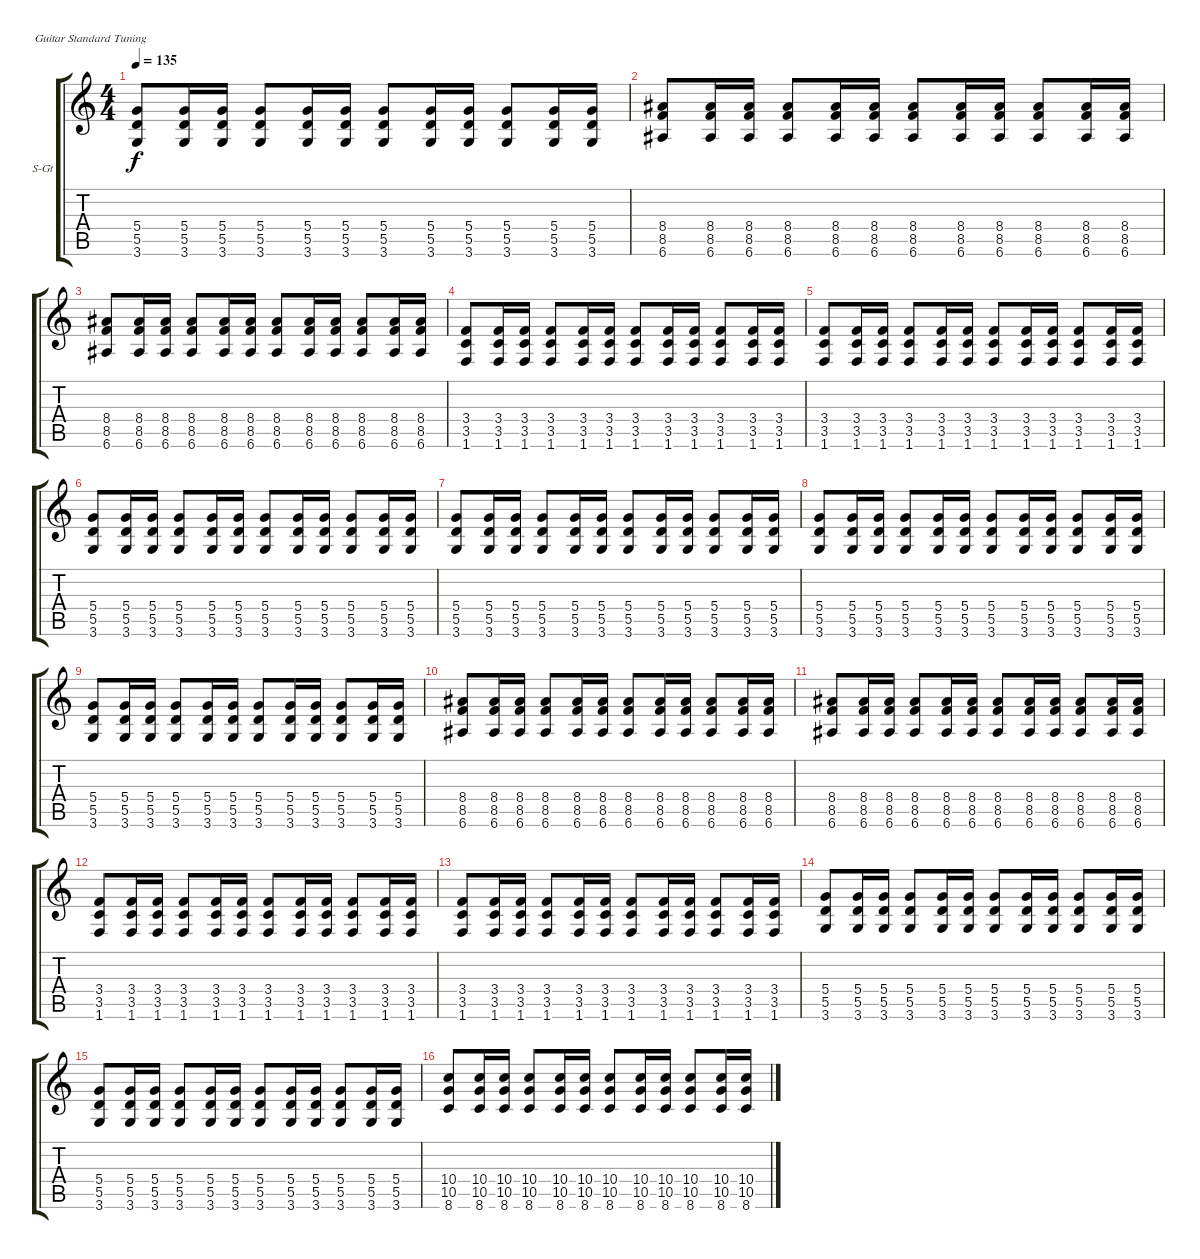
\bracketExtendMode groupsimilarinstruments
\firstSystemTrackNameOrientation horizontal
\otherSystemsTrackNameOrientation horizontal
\track ("Ритм гитара" "S-Gt") {instrument acousticguitarsteel}
\staff {score tabs}
\tuning (E4 B3 G3 D3 A2 E2)
\ts (4 4)
\tempo 135
\clef g2
\ks c
(5.4 5.5 3.6).8{dy f} (5.4 5.5 3.6).16 (5.4 5.5 3.6).16 (5.4 5.5 3.6).8 (5.4 5.5 3.6).16 (5.4 5.5 3.6).16 (5.4 5.5 3.6).8 (5.4 5.5 3.6).16 (5.4 5.5 3.6).16 (5.4 5.5 3.6).8 (5.4 5.5 3.6).16 (5.4 5.5 3.6).16 |
(8.4 8.5 6.6).8 (8.4 8.5 6.6).16 (8.4 8.5 6.6).16 (8.4 8.5 6.6).8 (8.4 8.5 6.6).16 (8.4 8.5 6.6).16 (8.4 8.5 6.6).8 (8.4 8.5 6.6).16 (8.4 8.5 6.6).16 (8.4 8.5 6.6).8 (8.4 8.5 6.6).16 (8.4 8.5 6.6).16 |
(8.4 8.5 6.6).8 (8.4 8.5 6.6).16 (8.4 8.5 6.6).16 (8.4 8.5 6.6).8 (8.4 8.5 6.6).16 (8.4 8.5 6.6).16 (8.4 8.5 6.6).8 (8.4 8.5 6.6).16 (8.4 8.5 6.6).16 (8.4 8.5 6.6).8 (8.4 8.5 6.6).16 (8.4 8.5 6.6).16 |
(3.4 3.5 1.6).8 (3.4 3.5 1.6).16 (3.4 3.5 1.6).16 (3.4 3.5 1.6).8 (3.4 3.5 1.6).16 (3.4 3.5 1.6).16 (3.4 3.5 1.6).8 (3.4 3.5 1.6).16 (3.4 3.5 1.6).16 (3.4 3.5 1.6).8 (3.4 3.5 1.6).16 (3.4 3.5 1.6).16 |
(3.4 3.5 1.6).8 (3.4 3.5 1.6).16 (3.4 3.5 1.6).16 (3.4 3.5 1.6).8 (3.4 3.5 1.6).16 (3.4 3.5 1.6).16 (3.4 3.5 1.6).8 (3.4 3.5 1.6).16 (3.4 3.5 1.6).16 (3.4 3.5 1.6).8 (3.4 3.5 1.6).16 (3.4 3.5 1.6).16 |
(5.4 5.5 3.6).8 (5.4 5.5 3.6).16 (5.4 5.5 3.6).16 (5.4 5.5 3.6).8 (5.4 5.5 3.6).16 (5.4 5.5 3.6).16 (5.4 5.5 3.6).8 (5.4 5.5 3.6).16 (5.4 5.5 3.6).16 (5.4 5.5 3.6).8 (5.4 5.5 3.6).16 (5.4 5.5 3.6).16 |
(5.4 5.5 3.6).8 (5.4 5.5 3.6).16 (5.4 5.5 3.6).16 (5.4 5.5 3.6).8 (5.4 5.5 3.6).16 (5.4 5.5 3.6).16 (5.4 5.5 3.6).8 (5.4 5.5 3.6).16 (5.4 5.5 3.6).16 (5.4 5.5 3.6).8 (5.4 5.5 3.6).16 (5.4 5.5 3.6).16 |
(5.4 5.5 3.6).8 (5.4 5.5 3.6).16 (5.4 5.5 3.6).16 (5.4 5.5 3.6).8 (5.4 5.5 3.6).16 (5.4 5.5 3.6).16 (5.4 5.5 3.6).8 (5.4 5.5 3.6).16 (5.4 5.5 3.6).16 (5.4 5.5 3.6).8 (5.4 5.5 3.6).16 (5.4 5.5 3.6).16 |
(5.4 5.5 3.6).8 (5.4 5.5 3.6).16 (5.4 5.5 3.6).16 (5.4 5.5 3.6).8 (5.4 5.5 3.6).16 (5.4 5.5 3.6).16 (5.4 5.5 3.6).8 (5.4 5.5 3.6).16 (5.4 5.5 3.6).16 (5.4 5.5 3.6).8 (5.4 5.5 3.6).16 (5.4 5.5 3.6).16 |
(8.4 8.5 6.6).8 (8.4 8.5 6.6).16 (8.4 8.5 6.6).16 (8.4 8.5 6.6).8 (8.4 8.5 6.6).16 (8.4 8.5 6.6).16 (8.4 8.5 6.6).8 (8.4 8.5 6.6).16 (8.4 8.5 6.6).16 (8.4 8.5 6.6).8 (8.4 8.5 6.6).16 (8.4 8.5 6.6).16 |
(8.4 8.5 6.6).8 (8.4 8.5 6.6).16 (8.4 8.5 6.6).16 (8.4 8.5 6.6).8 (8.4 8.5 6.6).16 (8.4 8.5 6.6).16 (8.4 8.5 6.6).8 (8.4 8.5 6.6).16 (8.4 8.5 6.6).16 (8.4 8.5 6.6).8 (8.4 8.5 6.6).16 (8.4 8.5 6.6).16 |
(3.4 3.5 1.6).8 (3.4 3.5 1.6).16 (3.4 3.5 1.6).16 (3.4 3.5 1.6).8 (3.4 3.5 1.6).16 (3.4 3.5 1.6).16 (3.4 3.5 1.6).8 (3.4 3.5 1.6).16 (3.4 3.5 1.6).16 (3.4 3.5 1.6).8 (3.4 3.5 1.6).16 (3.4 3.5 1.6).16 |
(3.4 3.5 1.6).8 (3.4 3.5 1.6).16 (3.4 3.5 1.6).16 (3.4 3.5 1.6).8 (3.4 3.5 1.6).16 (3.4 3.5 1.6).16 (3.4 3.5 1.6).8 (3.4 3.5 1.6).16 (3.4 3.5 1.6).16 (3.4 3.5 1.6).8 (3.4 3.5 1.6).16 (3.4 3.5 1.6).16 |
(5.4 5.5 3.6).8 (5.4 5.5 3.6).16 (5.4 5.5 3.6).16 (5.4 5.5 3.6).8 (5.4 5.5 3.6).16 (5.4 5.5 3.6).16 (5.4 5.5 3.6).8 (5.4 5.5 3.6).16 (5.4 5.5 3.6).16 (5.4 5.5 3.6).8 (5.4 5.5 3.6).16 (5.4 5.5 3.6).16 |
(5.4 5.5 3.6).8 (5.4 5.5 3.6).16 (5.4 5.5 3.6).16 (5.4 5.5 3.6).8 (5.4 5.5 3.6).16 (5.4 5.5 3.6).16 (5.4 5.5 3.6).8 (5.4 5.5 3.6).16 (5.4 5.5 3.6).16 (5.4 5.5 3.6).8 (5.4 5.5 3.6).16 (5.4 5.5 3.6).16 |
(10.4 10.5 8.6).8 (10.4 10.5 8.6).16 (10.4 10.5 8.6).16 (10.4 10.5 8.6).8 (10.4 10.5 8.6).16 (10.4 10.5 8.6).16 (10.4 10.5 8.6).8 (10.4 10.5 8.6).16 (10.4 10.5 8.6).16 (10.4 10.5 8.6).8 (10.4 10.5 8.6).16 (10.4 10.5 8.6).16
